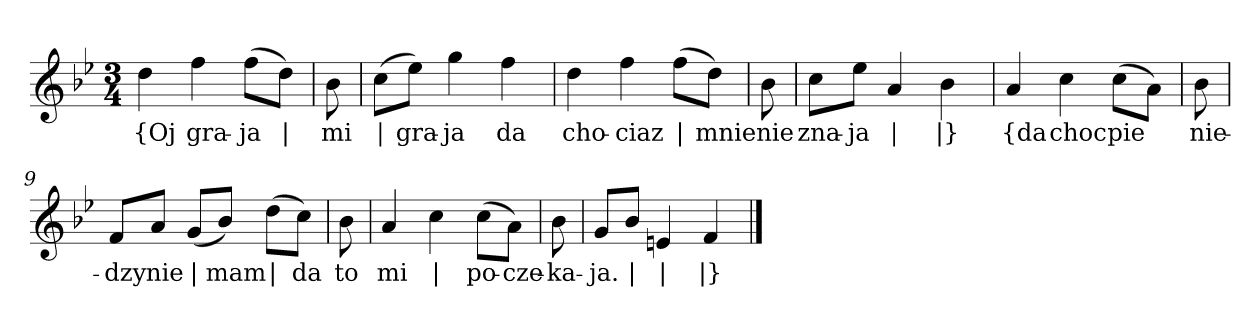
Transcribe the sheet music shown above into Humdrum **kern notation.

**kern	**text
*part1	*part1
*staff1	*staff1
*clefG2	*
*k[b-e-]	*
*B-:	*
*M3/4	*
=	=
4dd	{Oj
4ff	gra-
(8ff\L	-ja
8dd\J)	|
=2y	=2y
8b-	mi
=3	=3
(8cc\L	|
8ee-\J)	gra-
4gg	-ja
4ff	da
=4	=4
4dd	cho-
4ff	-ciaz
(8ff\L	|
8dd\J)	mnie
=5y	=5y
8b-	nie
=6	=6
8cc\L	zna-
8ee-\J	-ja
4a	|
4b-	|}
=7y	=7y
4a	{da
4cc	choc
(8cc\L	pie
8a\J)	--
=8y	=8y
8b-	-nie-
=9	=9
8f/L	-dzy
8a/J	nie
(8g/L	|
8b-/J)	mam
(8dd\L	|
8cc\J)	da
=10y	=10y
8b-	to
=11	=11
4a	mi
4cc	|
(8cc\L	po-
8a\J)	-cze-
=12y	=12y
8b-	-ka-
=13	=13
8g/L	-ja.
8b-/J	|
4en	|
4f	|}
==	==
*-	*-
